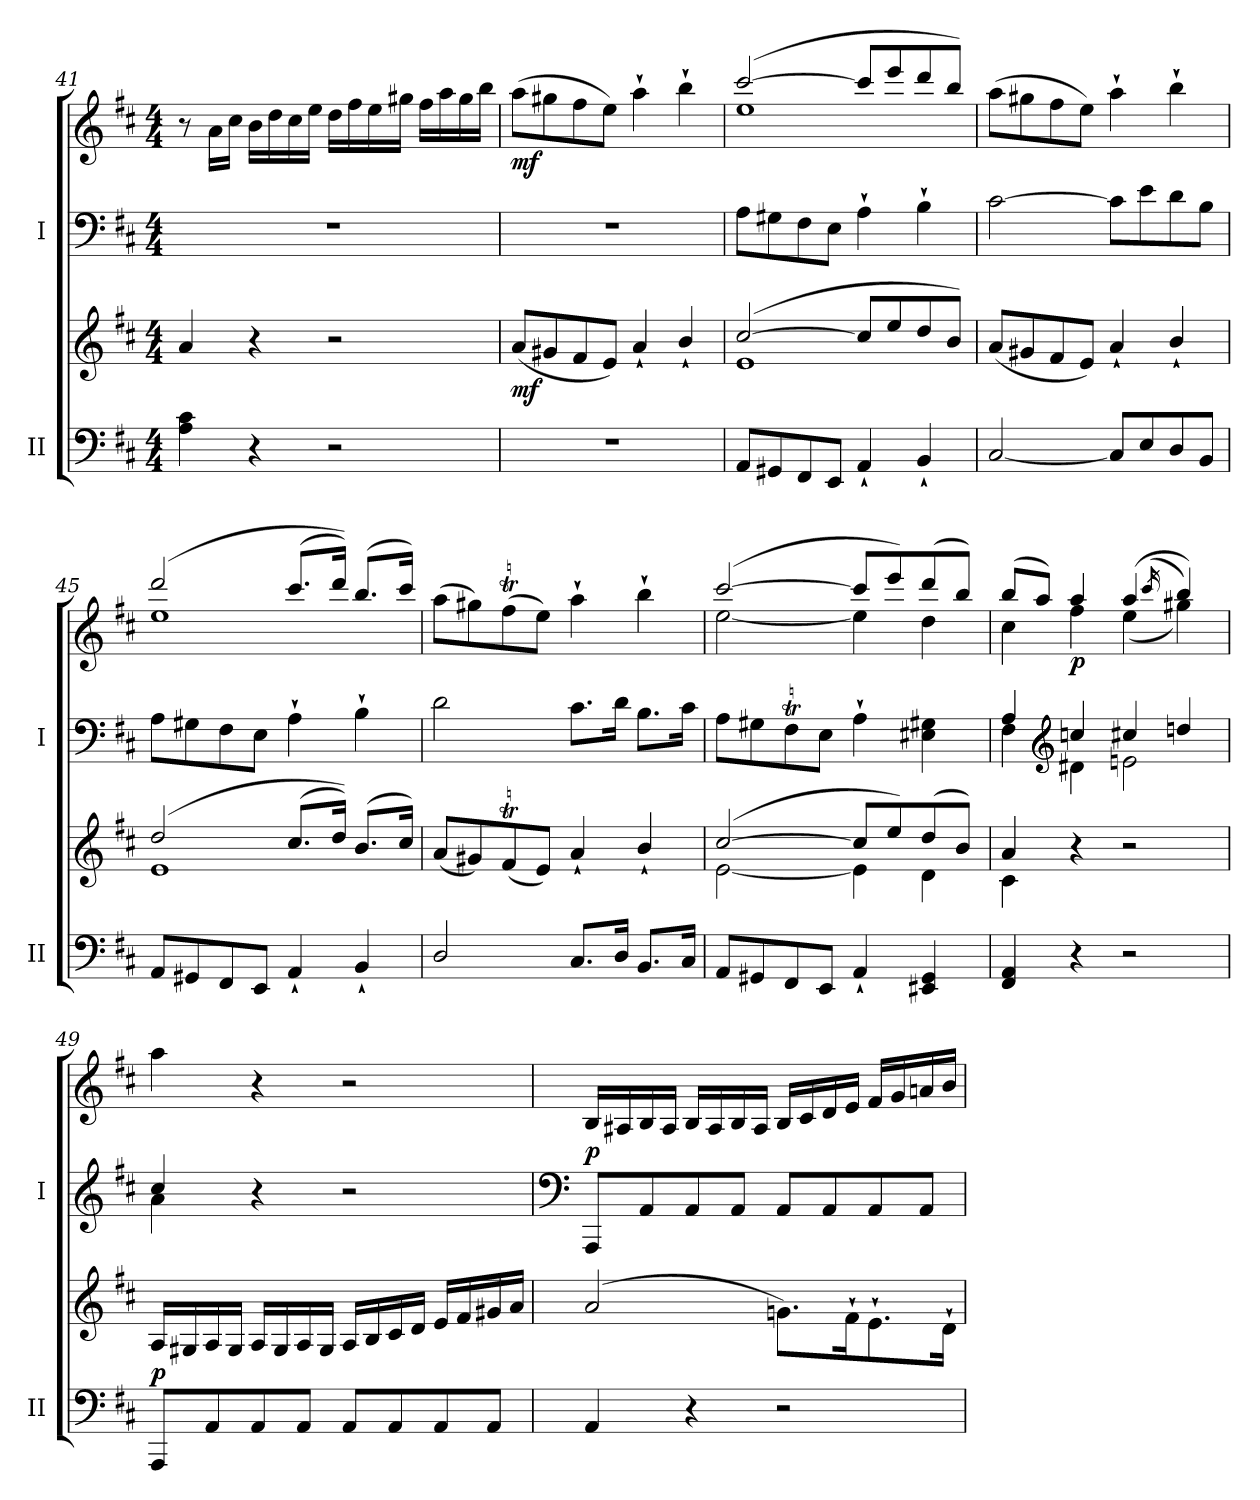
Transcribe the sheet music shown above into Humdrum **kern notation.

**kern	**kern	**dynam	**kern	**kern	**dynam
*part2	*part2	*part2	*part1	*part1	*part1
*staff4	*staff3	*staff3/4	*staff2	*staff1	*staff1/2
*I"II	*	*	*I"I	*	*
*I'II	*	*	*I'I	*	*
*clefF4	*clefG2	*	*clefF4	*clefG2	*
*k[f#c#]	*k[f#c#]	*	*k[f#c#]	*k[f#c#]	*
*M4/4	*M4/4	*	*M4/4	*M4/4	*
=41	=41	=41	=41	=41	=41
4A\ 4c#\	4a/	.	1r	8r	.
.	.	.	.	16a\LL	.
.	.	.	.	16cc#\JJ	.
4r	4r	.	.	16b\LL	.
.	.	.	.	16dd\	.
.	.	.	.	16cc#\	.
.	.	.	.	16ee\JJ	.
2r	2r	.	.	16dd\LL	.
.	.	.	.	16ff#\	.
.	.	.	.	16ee\	.
.	.	.	.	16gg#X\JJ	.
.	.	.	.	16ff#\LL	.
.	.	.	.	16aa\	.
.	.	.	.	16gg#\	.
.	.	.	.	16bb\JJ	.
=42	=42	=42	=42	=42	=42
!	!	!LO:DY:b	!	!	!LO:DY:b
1r	(8a/L	mf	1r	(8aa\L	mf
.	8g#X/	.	.	8gg#X\	.
.	8f#/	.	.	8ff#\	.
.	8e/J)	.	.	8ee\J)	.
.	4a`/	.	.	4aa`\	.
.	4b`/	.	.	4bb`\	.
!!LO:LB:g=z
=43	=43	=43	=43	=43	=43
*	*^	*	*	*^	*
8AA/L	([2cc#/	1e	.	8A\L	([2ccc#/	1ee	.
8GG#X/	.	.	.	8G#X\	.	.	.
8FF#/	.	.	.	8F#\	.	.	.
8EE/J	.	.	.	8E\J	.	.	.
4AA`/	8cc#/L]	.	.	4A`\	8ccc#/L]	.	.
.	8ee/	.	.	.	8eee/	.	.
4BB`/	8dd/	.	.	4B`\	8ddd/	.	.
.	8b/J)	.	.	.	8bb/J)	.	.
*	*v	*v	*	*	*v	*v	*
=44	=44	=44	=44	=44	=44
[2C#/	(8a/L	.	[2c#\	(8aa\L	.
.	8g#X/	.	.	8gg#X\	.
.	8f#/	.	.	8ff#\	.
.	8e/J)	.	.	8ee\J)	.
8C#/L]	4a`/	.	8c#\L]	4aa`\	.
8E/	.	.	8e\	.	.
8D/	4b`/	.	8d\	4bb`\	.
8BB/J	.	.	8B\J	.	.
=45	=45	=45	=45	=45	=45
*	*^	*	*	*^	*
8AA/L	(2dd/	1e	.	8A\L	(2ddd/	1ee	.
8GG#X/	.	.	.	8G#X\	.	.	.
8FF#/	.	.	.	8F#\	.	.	.
8EE/J	.	.	.	8E\J	.	.	.
4AA`/	(8.cc#/L	.	.	4A`\	(8.ccc#/L	.	.
.	16dd/Jk))	.	.	.	16ddd/Jk))	.	.
4BB`/	(8.b/L	.	.	4B`\	(8.bb/L	.	.
.	16cc#/Jk)	.	.	.	16ccc#/Jk)	.	.
*	*v	*v	*	*	*v	*v	*
=46	=46	=46	=46	=46	=46
2D/	(8a/L	.	2d\	(8aa\L	.
.	8g#X/)	.	.	8gg#X\)	.
.	(8f#t/	.	.	(8ff#t\	.
.	8e/J)	.	.	8ee\J)	.
8.C#/L	4a`/	.	8.c#\L	4aa`\	.
16D/Jk	.	.	16d\Jk	.	.
8.BB/L	4b`/	.	8.B\L	4bb`\	.
16C#/Jk	.	.	16c#\Jk	.	.
!!LO:LB:g=z
=47	=47	=47	=47	=47	=47
*	*^	*	*	*^	*
8AA/L	([2cc#/	[2e\	.	8A\L	([2ccc#/	[2ee\	.
8GG#X/	.	.	.	8G#X\	.	.	.
8FF#/	.	.	.	8F#t\	.	.	.
8EE/J	.	.	.	8E\J	.	.	.
4AA`/	8cc#/L]	4e\]	.	4A`\	8ccc#/L]	4ee\]	.
.	8ee/)	.	.	.	8eee/)	.	.
4EE#X/ 4GG#/	(8dd/	4d\	.	4E#X\ 4G#\	(8ddd/	4dd\	.
.	8b/J)	.	.	.	8bb/J)	.	.
=48	=48	=48	=48	=48	=48	=48	=48
*	*	*	*	*^	*	*	*
4FF#/ 4AA/	4a/	4c#\	.	4A/	4F#\	(8bb/L	4cc#\	.
.	.	.	.	.	.	8aa/J)	.	.
*	*	*	*	*clefG2	*	*	*	*
!	!	!	!	!	!	!	!	!LO:DY:b
4r	4r	4ryy	.	4ccn/	4d#X\	4aa/	4ff#\	p
2r	2r	2ryy	.	4cc#X/	2en\	(4aa/	(4ee\	.
.	.	.	.	.	.	(16qccc#/	.	.
.	.	.	.	4ddn/	.	4bb/))	4gg#X\)	.
*	*v	*v	*	*	*	*	*	*
!!LO:PB:g=z
=49	=49	=49	=49	=49	=49	=49	=49
!	!	!LO:DY:b	!	!	!	!	!
*	*	*	*	*	*v	*v	*
8AAA/L	16A/LL	p	4cc#/	4a\	4aa\	.
.	16G#X/	.	.	.	.	.
8AA/	16A/	.	.	.	.	.
.	16G#/JJ	.	.	.	.	.
8AA/	16A/LL	.	4r	4ryy	4r	.
.	16G#/	.	.	.	.	.
8AA/J	16A/	.	.	.	.	.
.	16G#/JJ	.	.	.	.	.
8AA/L	16A/LL	.	2r	2ryy	2r	.
.	16B/	.	.	.	.	.
8AA/	16c#/	.	.	.	.	.
.	16d/JJ	.	.	.	.	.
8AA/	16e/LL	.	.	.	.	.
.	16f#/	.	.	.	.	.
8AA/J	16g#X/	.	.	.	.	.
.	16a/JJ	.	.	.	.	.
*	*	*	*v	*v	*	*
=50	=50	=50	=50	=50	=50
*	*	*	*clefF4	*	*
!	!	!	!	!	!LO:DY:b
4AA/	(2a/	.	8AAA/L	16B/LL	p
.	.	.	.	16A#X/	.
.	.	.	8AA/	16B/	.
.	.	.	.	16A#/JJ	.
4r	.	.	8AA/	16B/LL	.
.	.	.	.	16A#/	.
.	.	.	8AA/J	16B/	.
.	.	.	.	16A#/JJ	.
2r	8.gn\L)	.	8AA/L	16B/LL	.
.	.	.	.	16c#/	.
.	.	.	8AA/	16d/	.
.	16f#`\K	.	.	16e/JJ	.
.	8.e`\	.	8AA/	16f#/LL	.
.	.	.	.	16g/	.
.	.	.	8AA/J	16an/	.
.	16d`\Jk	.	.	16b/JJ	.
=	=	=	=	=	=
*-	*-	*-	*-	*-	*-
